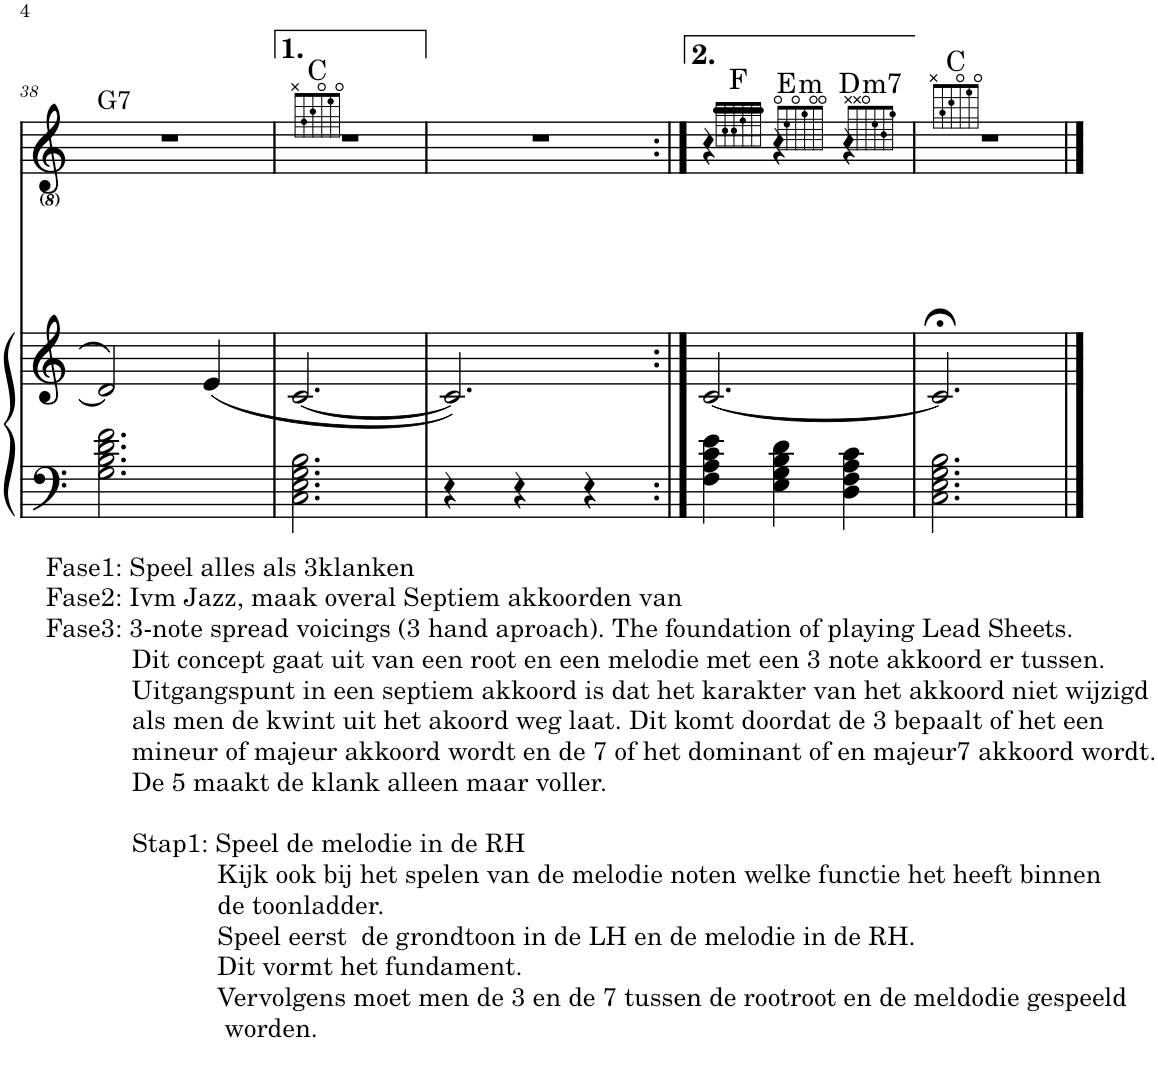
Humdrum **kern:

**kern	**kern	**kern	**harte
*part2	*part2	*part1	*part1
*staff3	*staff2	*staff1	*
*I"Piano	*	*I"Voice	*
*I'Pno	*	*	*
!!LO:PB:g=z
*clefF4	*clefG2	*clefG2	*
*k[]	*k[]	*k[]	*
*M3/4	*M3/4	*M3/4	*
=38	=38	=38	=38
!	!	!LO:TX:a:t=G7	!
!LO:TX:b:t=Fase1&colon; Speel alles als 3klanken	!	!	!
!LO:TX:b:t=Fase2&colon; Ivm Jazz, maak overal Septiem akkoorden van	!	!	!
!LO:TX:b:t=Fase3&colon; 3-note spread voicings (3 hand aproach). The foundation of playing Lead Sheets.	!	!	!
!LO:TX:b:t=Dit concept gaat uit van een root en een melodie met een 3 note akkoord er tussen.	!	!	!
!LO:TX:b:t=Uitgangspunt in een septiem akkoord is dat het karakter van het akkoord niet wijzigd	!	!	!
!LO:TX:b:t=als men de kwint uit het akoord weg laat. Dit komt doordat de 3 bepaalt of het een	!	!	!
!LO:TX:b:t=mineur of majeur akkoord wordt en de 7 of het dominant of en majeur7 akkoord wordt.	!	!	!
!LO:TX:b:t=De 5 maakt de klank alleen maar voller.	!	!	!
!LO:TX:b:t=Stap1&colon; Speel de melodie in de RH	!	!	!
!LO:TX:b:t=Kijk ook bij het spelen van de melodie noten welke functie het heeft binnen	!	!	!
!LO:TX:b:t=de toonladder.	!	!	!
!LO:TX:b:t=Speel eerst  de grondtoon in de LH en de melodie in de RH.	!	!	!
!LO:TX:b:t=Dit vormt het fundament.	!	!	!
!LO:TX:b:t=Vervolgens moet men de 3 en de 7 tussen de rootroot en de meldodie gespeeld	!	!	!
!LO:TX:b:t=worden.	!	!	!
2.G\ 2.B\ 2.d\ 2.f\	2d/]	2.r	.
.	(4e/	.	.
=39	=39	=39	=39
2.C\ 2.E\ 2.G\ 2.B\	[2.c/	2.r	C:maj
=40	=40	=40	=40
4r	2.c/])	2.r	.
4r	.	.	.
4r	.	.	.
=41:|!	=41:|!	=41:|!	=41:|!
4F\ 4A\ 4c\ 4e\	[2.c/	4r	F:maj
!	!	!	!LO:H:kt=m
4E\ 4G\ 4B\ 4d\	.	4r	E:min
!	!	!	!LO:H:kt=m7
4D\ 4F\ 4A\ 4c\	.	4r	D:min7
=42	=42	=42	=42
2.C\ 2.E\ 2.G\ 2.B\	2.c;</]	2.r	C:maj
==	==	==	==
*-	*-	*-	*-
